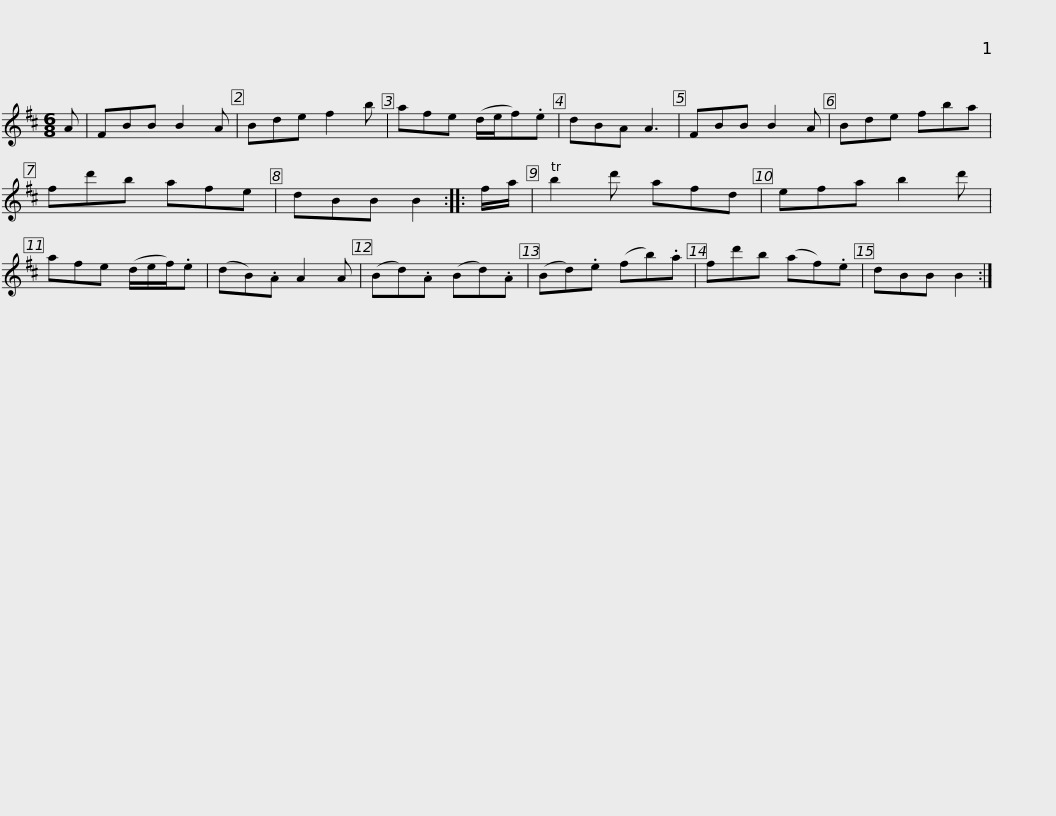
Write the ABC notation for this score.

X:1
L:1/8
M:6/8
I:linebreak $
K:Bmin
V:1 treble
V:1
 A | FBB B2 A | Bde f2 b | afe (d/e/f).e | dBA A3 | %5
 FBB B2 A | Bde fba | fd'b afe |$ dBB B2 :: f/a/ | %10
 b2 d' afd | efa b2 d' | afe (d/e/f/).e | (dB).A A2 A | (Bd).A (Bd).A | %15
 (Bd).e (fb).a |$ fd'b (af).e | dBB B2 :| %18
